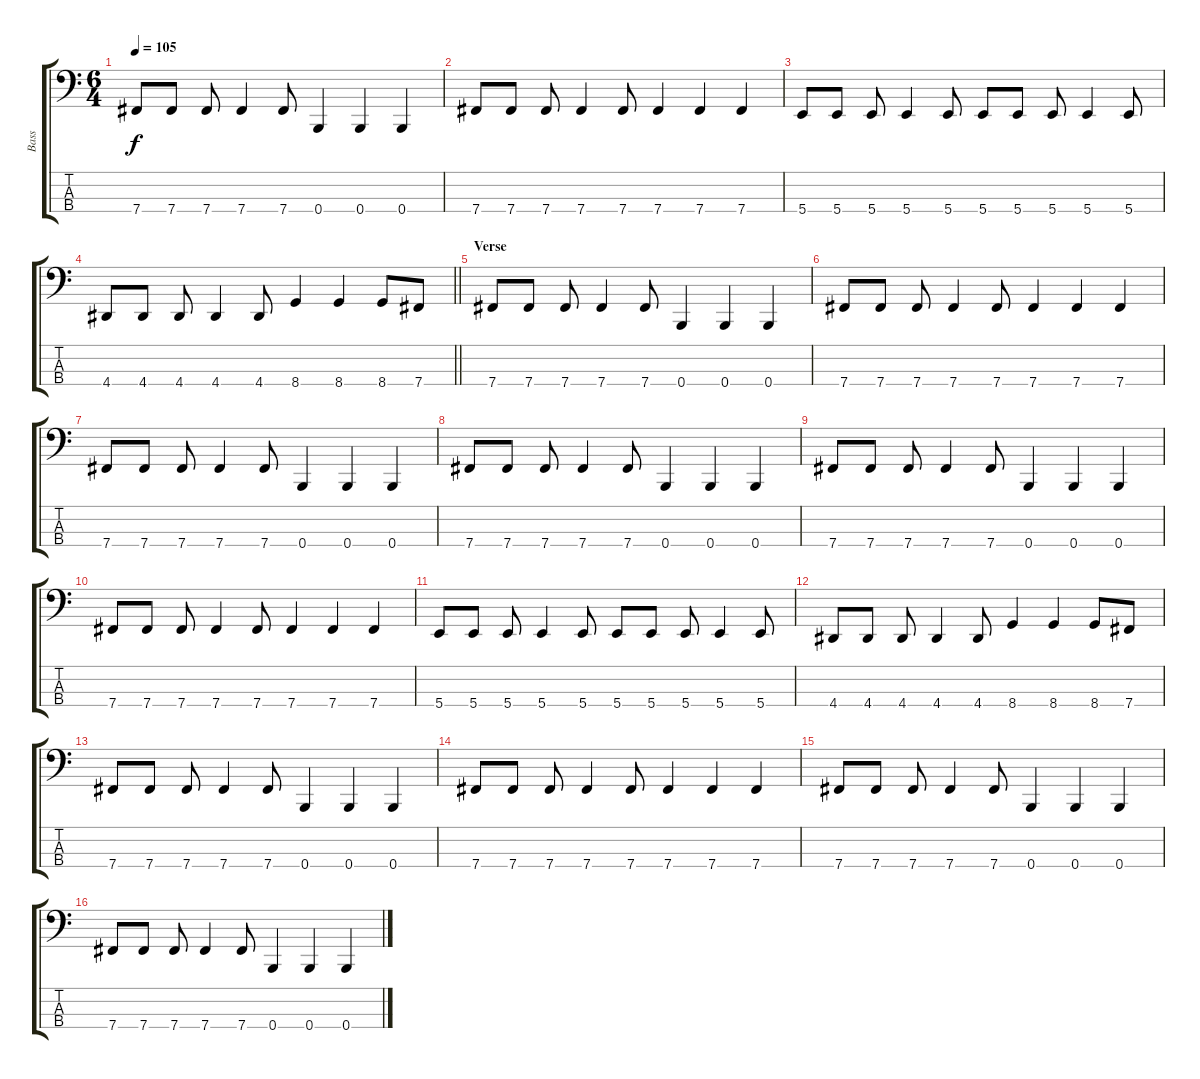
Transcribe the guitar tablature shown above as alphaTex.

\track ("Bass" "Bass") {instrument electricbasspick}
\staff {score tabs}
\tuning (E2 B1 Gb1 B0) {hide}
\ts (6 4)
\tempo 105
\clef f4
\ks c
7.4.8{dy f} 7.4.8 7.4.8 7.4.4 7.4.8 0.4.4 0.4.4 0.4.4 |
7.4.8 7.4.8 7.4.8 7.4.4 7.4.8 7.4.4 7.4.4 7.4.4 |
5.4.8 5.4.8 5.4.8 5.4.4 5.4.8 5.4.8 5.4.8 5.4.8 5.4.4 5.4.8 |
\barLineRight lightlight
4.4.8 4.4.8 4.4.8 4.4.4 4.4.8 8.4.4 8.4.4 8.4.8 7.4.8 |
\section ("" "Verse")
7.4.8 7.4.8 7.4.8 7.4.4 7.4.8 0.4.4 0.4.4 0.4.4 |
7.4.8 7.4.8 7.4.8 7.4.4 7.4.8 7.4.4 7.4.4 7.4.4 |
7.4.8 7.4.8 7.4.8 7.4.4 7.4.8 0.4.4 0.4.4 0.4.4 |
7.4.8 7.4.8 7.4.8 7.4.4 7.4.8 0.4.4 0.4.4 0.4.4 |
7.4.8 7.4.8 7.4.8 7.4.4 7.4.8 0.4.4 0.4.4 0.4.4 |
7.4.8 7.4.8 7.4.8 7.4.4 7.4.8 7.4.4 7.4.4 7.4.4 |
5.4.8 5.4.8 5.4.8 5.4.4 5.4.8 5.4.8 5.4.8 5.4.8 5.4.4 5.4.8 |
4.4.8 4.4.8 4.4.8 4.4.4 4.4.8 8.4.4 8.4.4 8.4.8 7.4.8 |
7.4.8 7.4.8 7.4.8 7.4.4 7.4.8 0.4.4 0.4.4 0.4.4 |
7.4.8 7.4.8 7.4.8 7.4.4 7.4.8 7.4.4 7.4.4 7.4.4 |
7.4.8 7.4.8 7.4.8 7.4.4 7.4.8 0.4.4 0.4.4 0.4.4 |
7.4.8 7.4.8 7.4.8 7.4.4 7.4.8 0.4.4 0.4.4 0.4.4
